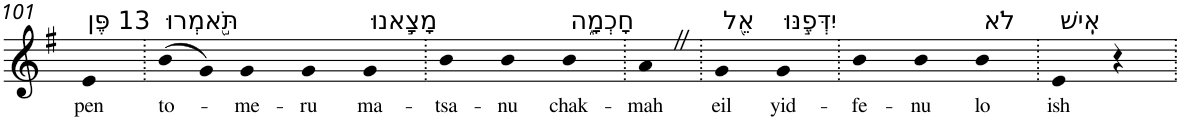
**kern	**text
*part1	*part1
*staff1	*staff1
*I"Piano	*
*I'Pno	*
!!LO:PB:g=z
*clefG2	*
*k[f#]	*
*G:	*
=101	=101
!LO:TX:a:t=13 פֶּן	!
!	!LO:LY:b
4e	pen
=102.	=102.
!LO:TX:a:t=תֹּ֣֭אמְרוּ	!
!	!LO:LY:b
(8b	to-
8g)	.
!	!LO:LY:b
4g	-me-
!	!LO:LY:b
4g	-ru
!LO:TX:a:t=מָצָ֣אנוּ	!
!	!LO:LY:b
4g	ma-
=103.	=103.
!	!LO:LY:b
4b	-tsa-
!	!LO:LY:b
4b	-nu
!LO:TX:a:t=חָכְמָ֑ה	!
!	!LO:LY:b
4b	chak-
=104.	=104.
!	!LO:LY:b
4aZ	-mah
=105.	=105.
!LO:TX:a:t=אֵ֖ל	!
!	!LO:LY:b
4g	eil
!LO:TX:a:t=יִדְּפֶ֣נּוּ	!
!	!LO:LY:b
4g	yid-
=106.	=106.
!	!LO:LY:b
4b	-fe-
!	!LO:LY:b
4b	-nu
!LO:TX:a:t=לֹא	!
!	!LO:LY:b
4b	lo
=107.	=107.
!LO:TX:a:t=אִֽישׁ	!
!	!LO:LY:b
4e	ish
4r	.
=.	=.
*-	*-
